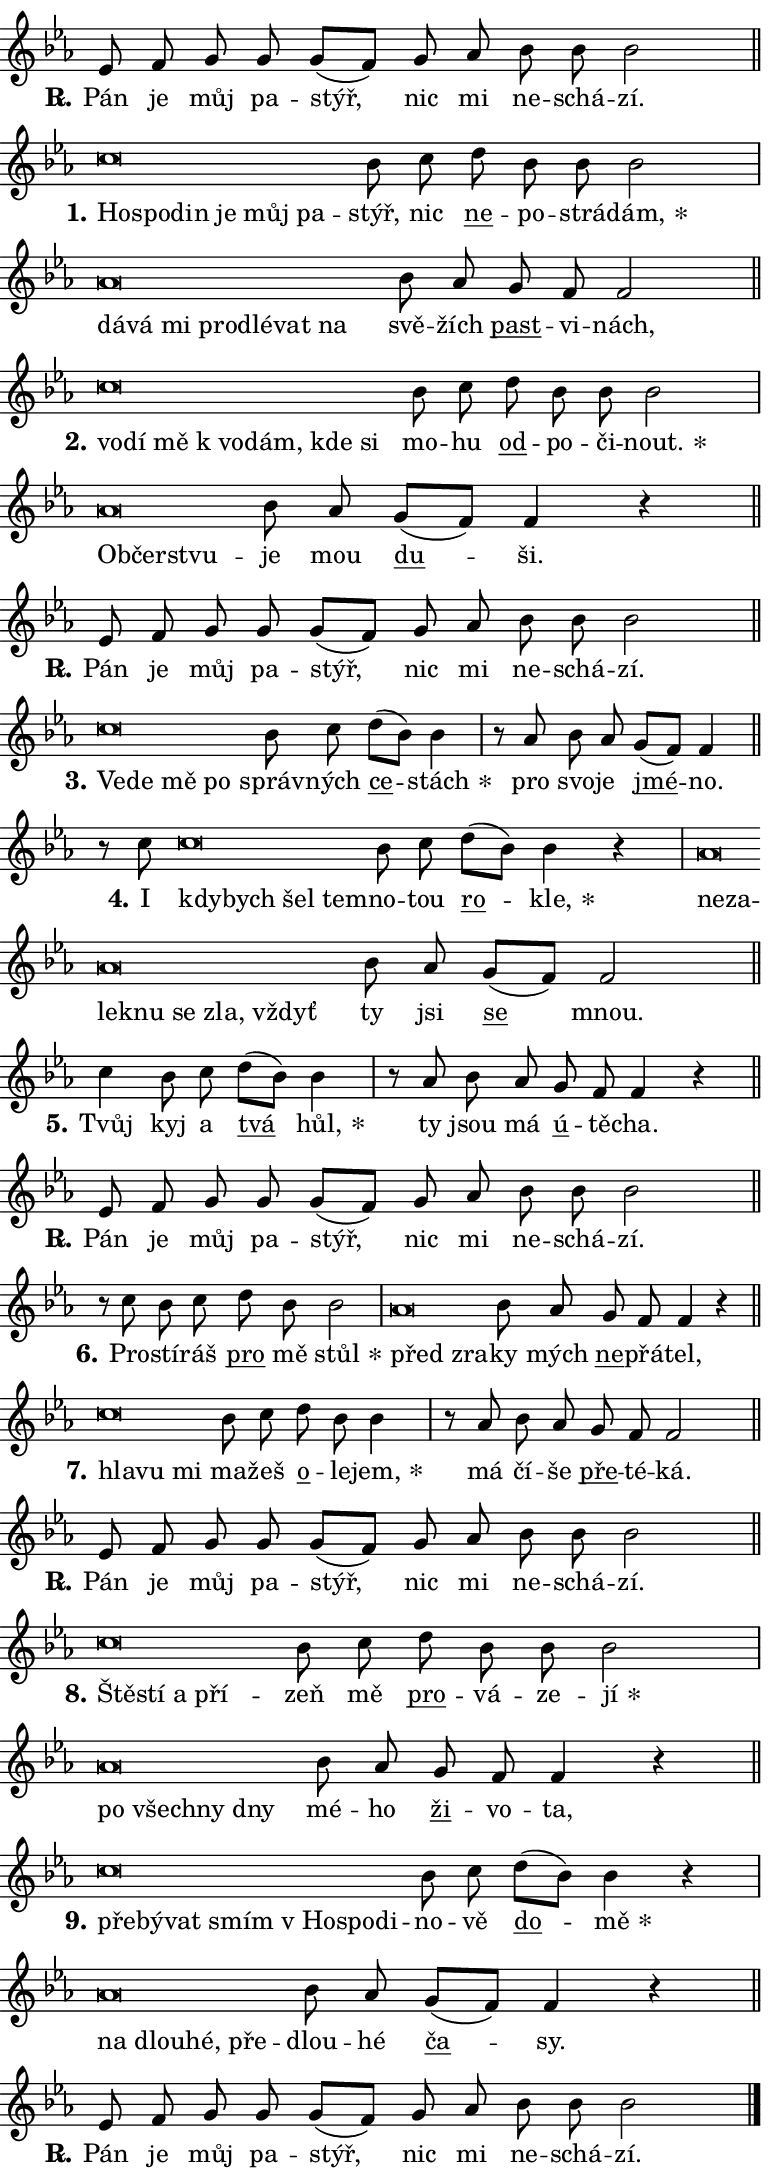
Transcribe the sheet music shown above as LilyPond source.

\version "2.24.0"
\header { tagline = "" }
\paper {
  indent = 0\cm
  top-margin = 0\cm
  right-margin = 0.13\cm % to fit lyric hyphens
  bottom-margin = 0\cm
  left-margin = 0\cm
  paper-width = 13\cm
  page-breaking = #ly:one-page-breaking
  system-system-spacing.basic-distance = #11
  score-system-spacing.basic-distance = #11
  ragged-last = ##f
}


%% Author: Thomas Morley
%% https://lists.gnu.org/archive/html/lilypond-user/2020-05/msg00002.html
#(define (line-position grob)
"Returns position of @var[grob} in current system:
   @code{'start}, if at first time-step
   @code{'end}, if at last time-step
   @code{'middle} otherwise
"
  (let* ((col (ly:item-get-column grob))
         (ln (ly:grob-object col 'left-neighbor))
         (rn (ly:grob-object col 'right-neighbor))
         (col-to-check-left (if (ly:grob? ln) ln col))
         (col-to-check-right (if (ly:grob? rn) rn col))
         (break-dir-left
           (and
             (ly:grob-property col-to-check-left 'non-musical #f)
             (ly:item-break-dir col-to-check-left)))
         (break-dir-right
           (and
             (ly:grob-property col-to-check-right 'non-musical #f)
             (ly:item-break-dir col-to-check-right))))
        (cond ((eqv? 1 break-dir-left) 'start)
              ((eqv? -1 break-dir-right) 'end)
              (else 'middle))))

#(define (tranparent-at-line-position vctor)
  (lambda (grob)
  "Relying on @code{line-position} select the relevant enry from @var{vctor}.
Used to determine transparency,"
    (case (line-position grob)
      ((end) (not (vector-ref vctor 0)))
      ((middle) (not (vector-ref vctor 1)))
      ((start) (not (vector-ref vctor 2))))))

noteHeadBreakVisibility =
#(define-music-function (break-visibility)(vector?)
"Makes @code{NoteHead}s transparent relying on @var{break-visibility}"
#{
  \override NoteHead.transparent =
    #(tranparent-at-line-position break-visibility)
#})

#(define delete-ledgers-for-transparent-note-heads
  (lambda (grob)
    "Reads whether a @code{NoteHead} is transparent.
If so this @code{NoteHead} is removed from @code{'note-heads} from
@var{grob}, which is supposed to be @code{LedgerLineSpanner}.
As a result ledgers are not printed for this @code{NoteHead}"
    (let* ((nhds-array (ly:grob-object grob 'note-heads))
           (nhds-list
             (if (ly:grob-array? nhds-array)
                 (ly:grob-array->list nhds-array)
                 '()))
           ;; Relies on the transparent-property being done before
           ;; Staff.LedgerLineSpanner.after-line-breaking is executed.
           ;; This is fragile ...
           (to-keep
             (remove
               (lambda (nhd)
                 (ly:grob-property nhd 'transparent #f))
               nhds-list)))
      ;; TODO find a better method to iterate over grob-arrays, similiar
      ;; to filter/remove etc for lists
      ;; For now rebuilt from scratch
      (set! (ly:grob-object grob 'note-heads)  '())
      (for-each
        (lambda (nhd)
          (ly:pointer-group-interface::add-grob grob 'note-heads nhd))
        to-keep))))

squashNotes = {
  \override NoteHead.X-extent = #'(-0.2 . 0.2)
  \override NoteHead.Y-extent = #'(-0.75 . 0)
  \override NoteHead.stencil =
    #(lambda (grob)
       (let ((pos (ly:grob-property grob 'staff-position)))
         (begin
           (if (< pos -7) (display "ERROR: Lower brevis then expected\n") (display ""))
           (if (<= pos -6) ly:text-interface::print ly:note-head::print))))
}
unSquashNotes = {
  \revert NoteHead.X-extent
  \revert NoteHead.Y-extent
  \revert NoteHead.stencil
}

hideNotes = \noteHeadBreakVisibility #begin-of-line-visible
unHideNotes = \noteHeadBreakVisibility #all-visible

% work-around for resetting accidentals
% https://lilypond.org/doc/v2.23/Documentation/notation/displaying-rhythms#unmetered-music
cadenzaMeasure = {
  \cadenzaOff
  \partial 1024 s1024
  \cadenzaOn
}

#(define-markup-command (accent layout props text) (markup?)
  "Underline accented syllable"
  (interpret-markup layout props
    #{\markup \override #'(offset . 4.3) \underline { #text }#}))

responsum = \markup \concat {
  "R" \hspace #-1.05 \path #0.1 #'((moveto 0 0.07) (lineto 0.9 0.8)) \hspace #0.05 "."
}

spaceSize = #0.6828661417322834 % exact space size for TeX Gyre Schola

\layout {
  \context {
    \Staff
    \remove "Time_signature_engraver"
    \override LedgerLineSpanner.after-line-breaking = #delete-ledgers-for-transparent-note-heads
  }
  \context {
    \Lyrics {
      \override LyricSpace.minimum-distance = \spaceSize
      \override LyricText.font-name = #"TeX Gyre Schola"
      \override LyricText.font-size = 1
      \override StanzaNumber.font-name = #"TeX Gyre Schola Bold"
      \override StanzaNumber.font-size = 1
    }
  }
  \context {
    \Score 
    \override NoteHead.text =
      #(lambda (grob) 
        (let ((pos (ly:grob-property grob 'staff-position)))
          #{\markup {
            \combine
              \halign #-0.55 \raise #(if (= pos -6) 0 0.5) \override #'(thickness . 2) \draw-line #'(3.2 . 0)
              \musicglyph "noteheads.sM1"
          }#}))
  }
}

% magnetic-lyrics.ily
%
%   written by
%     Jean Abou Samra <jean@abou-samra.fr>
%     Werner Lemberg <wl@gnu.org>
%
%   adapted by
%     Jiri Hon <jiri.hon@gmail.com>
%
% Version 2022-Apr-15

% https://www.mail-archive.com/lilypond-user@gnu.org/msg149350.html

#(define (Left_hyphen_pointer_engraver context)
   "Collect syllable-hyphen-syllable occurrences in lyrics and store
them in properties.  This engraver only looks to the left.  For
example, if the lyrics input is @code{foo -- bar}, it does the
following.

@itemize @bullet
@item
Set the @code{text} property of the @code{LyricHyphen} grob between
@q{foo} and @q{bar} to @code{foo}.

@item
Set the @code{left-hyphen} property of the @code{LyricText} grob with
text @q{foo} to the @code{LyricHyphen} grob between @q{foo} and
@q{bar}.
@end itemize

Use this auxiliary engraver in combination with the
@code{lyric-@/text::@/apply-@/magnetic-@/offset!} hook."
   (let ((hyphen #f)
         (text #f))
     (make-engraver
      (acknowledgers
       ((lyric-syllable-interface engraver grob source-engraver)
        (set! text grob)))
      (end-acknowledgers
       ((lyric-hyphen-interface engraver grob source-engraver)
        ;(when (not (grob::has-interface grob 'lyric-space-interface))
          (set! hyphen grob)));)
      ((stop-translation-timestep engraver)
       (when (and text hyphen)
         (ly:grob-set-object! text 'left-hyphen hyphen))
       (set! text #f)
       (set! hyphen #f)))))

#(define (lyric-text::apply-magnetic-offset! grob)
   "If the space between two syllables is less than the value in
property @code{LyricText@/.details@/.squash-threshold}, move the right
syllable to the left so that it gets concatenated with the left
syllable.

Use this function as a hook for
@code{LyricText@/.after-@/line-@/breaking} if the
@code{Left_@/hyphen_@/pointer_@/engraver} is active."
   (let ((hyphen (ly:grob-object grob 'left-hyphen #f)))
     (when hyphen
       (let ((left-text (ly:spanner-bound hyphen LEFT)))
         (when (grob::has-interface left-text 'lyric-syllable-interface)
           (let* ((common (ly:grob-common-refpoint grob left-text X))
                  (this-x-ext (ly:grob-extent grob common X))
                  (left-x-ext
                   (begin
                     ;; Trigger magnetism for left-text.
                     (ly:grob-property left-text 'after-line-breaking)
                     (ly:grob-extent left-text common X)))
                  ;; `delta` is the gap width between two syllables.
                  (delta (- (interval-start this-x-ext)
                            (interval-end left-x-ext)))
                  (details (ly:grob-property grob 'details))
                  (threshold (assoc-get 'squash-threshold details 0.2)))
             (when (< delta threshold)
               (let* (;; We have to manipulate the input text so that
                      ;; ligatures crossing syllable boundaries are not
                      ;; disabled.  For languages based on the Latin
                      ;; script this is essentially a beautification.
                      ;; However, for non-Western scripts it can be a
                      ;; necessity.
                      (lt (ly:grob-property left-text 'text))
                      (rt (ly:grob-property grob 'text))
                      (is-space (grob::has-interface hyphen 'lyric-space-interface))
                      (space (if is-space " " ""))
                      (extra-delta (if is-space spaceSize 0))
                      ;; Append new syllable.
                      (ltrt-space (if (and (string? lt) (string? rt))
                                (string-append lt space rt)
                                (make-concat-markup (list lt space rt))))
                      ;; Right-align `ltrt` to the right side.
                      (ltrt-space-markup (grob-interpret-markup
                               grob
                               (make-translate-markup
                                (cons (interval-length this-x-ext) 0)
                                (make-right-align-markup ltrt-space)))))
                 (begin
                   ;; Don't print `left-text`.
                   (ly:grob-set-property! left-text 'stencil #f)
                   ;; Set text and stencil (which holds all collected
                   ;; syllables so far) and shift it to the left.
                   (ly:grob-set-property! grob 'text ltrt-space)
                   (ly:grob-set-property! grob 'stencil ltrt-space-markup)
                   (ly:grob-translate-axis! grob (- (- delta extra-delta)) X))))))))))


#(define (lyric-hyphen::displace-bounds-first grob)
   ;; Make very sure this callback isn't triggered too early.
   (let ((left (ly:spanner-bound grob LEFT))
         (right (ly:spanner-bound grob RIGHT)))
     (ly:grob-property left 'after-line-breaking)
     (ly:grob-property right 'after-line-breaking)
     (ly:lyric-hyphen::print grob)))

squashThreshold = #0.4

\layout {
  \context {
    \Lyrics
    \consists #Left_hyphen_pointer_engraver
    \override LyricText.after-line-breaking =
      #lyric-text::apply-magnetic-offset!
    \override LyricHyphen.stencil = #lyric-hyphen::displace-bounds-first
    \override LyricText.details.squash-threshold = \squashThreshold
    \override LyricHyphen.minimum-distance = 0
    \override LyricHyphen.minimum-length = \squashThreshold
  }
}

squashText = \override LyricText.details.squash-threshold = 9999
unSquashText = \override LyricText.details.squash-threshold = \squashThreshold

leftText = \override LyricText.self-alignment-X = #LEFT
unLeftText = \revert LyricText.self-alignment-X

starOffset = #(lambda (grob) 
                (let ((x_offset (ly:self-alignment-interface::aligned-on-x-parent grob)))
                  (if (= x_offset 0) 0 (+ x_offset 1.2))))

star = #(define-music-function (syllable)(string?)
"Append star separator at the end of a syllable"
#{
  \once \override LyricText.X-offset = #starOffset
  \lyricmode { \markup {
    #syllable
    \override #'((font-name . "TeX Gyre Schola Bold")) \hspace #0.2 \lower #0.65 \larger "*"
  } }
#})

starAccent = #(define-music-function (syllable)(string?)
"Append star separator at the end of a syllable and make accent"
#{
  \once \override LyricText.X-offset = #starOffset
  \lyricmode { \markup {
    \accent #syllable
    \override #'((font-name . "TeX Gyre Schola Bold")) \hspace #0.2 \lower #0.65 \larger "*"
  } }
#})

breath = #(define-music-function (syllable)(string?)
"Append breathing indicator at the end of a syllable"
#{
  \lyricmode { \markup { #syllable "+" } }
#})

optionalBreath = #(define-music-function (syllable)(string?)
"Append optional breathing indicator at the end of a syllable"
#{
  \lyricmode { \markup { #syllable "(+)" } }
#})


\score {
    <<
        \new Voice = "melody" { \cadenzaOn \key es \major \relative { es'8 f g g g[( f)] \bar "" g as bes bes bes2 \cadenzaMeasure \bar "||" \break } }
        \new Lyrics \lyricsto "melody" { \lyricmode { \set stanza = \responsum
Pán je můj pa -- stýř, nic mi ne -- schá -- zí. } }
    >>
    \layout {}
}

\score {
    <<
        \new Voice = "melody" { \cadenzaOn \key es \major \relative { \squashNotes c''\breve*1/16 \hideNotes \breve*1/16 \bar "" \breve*1/16 \bar "" \breve*1/16 \bar "" \breve*1/16 \breve*1/16 \bar "" \unHideNotes \unSquashNotes bes8 c \bar "" d bes bes bes2 \cadenzaMeasure \bar "|" \squashNotes as\breve*1/16 \hideNotes \breve*1/16 \bar "" \breve*1/16 \bar "" \breve*1/16 \bar "" \breve*1/16 \bar "" \breve*1/16 \breve*1/16 \bar "" \unHideNotes \unSquashNotes bes8 as \bar "" g f f2 \cadenzaMeasure \bar "||" \break } }
        \new Lyrics \lyricsto "melody" { \lyricmode { \set stanza = "1."
\leftText Ho -- \squashText spo -- din je můj pa -- \unLeftText \unSquashText stýř, nic \markup \accent ne -- po -- strá -- \star dám, \leftText dá -- \squashText vá mi pro -- dlé -- vat na \unLeftText \unSquashText svě -- žích \markup \accent past -- vi -- nách, } }
    >>
    \layout {}
}

\score {
    <<
        \new Voice = "melody" { \cadenzaOn \key es \major \relative { \squashNotes c''\breve*1/16 \hideNotes \breve*1/16 \bar "" \breve*1/16 \bar "" \breve*1/16 \bar "" \breve*1/16 \bar "" \breve*1/16 \breve*1/16 \bar "" \unHideNotes \unSquashNotes bes8 c \bar "" d bes bes bes2 \cadenzaMeasure \bar "|" \squashNotes as\breve*1/16 \hideNotes \breve*1/16 \breve*1/16 \bar "" \unHideNotes \unSquashNotes bes8 as \bar "" g[( f)] f4 r \cadenzaMeasure \bar "||" \break } }
        \new Lyrics \lyricsto "melody" { \lyricmode { \set stanza = "2."
\leftText vo -- \squashText dí mě "k vo" -- dám, kde si \unLeftText \unSquashText mo -- hu \markup \accent od -- po -- či -- \star nout. \leftText Ob -- \squashText čerst -- vu -- \unLeftText \unSquashText je mou \markup \accent du -- ši. } }
    >>
    \layout {}
}

\score {
    <<
        \new Voice = "melody" { \cadenzaOn \key es \major \relative { es'8 f g g g[( f)] \bar "" g as bes bes bes2 \cadenzaMeasure \bar "||" \break } }
        \new Lyrics \lyricsto "melody" { \lyricmode { \set stanza = \responsum
Pán je můj pa -- stýř, nic mi ne -- schá -- zí. } }
    >>
    \layout {}
}

\score {
    <<
        \new Voice = "melody" { \cadenzaOn \key es \major \relative { \squashNotes c''\breve*1/16 \hideNotes \breve*1/16 \bar "" \breve*1/16 \breve*1/16 \bar "" \unHideNotes \unSquashNotes bes8 c \bar "" d[( bes)] bes4 \cadenzaMeasure \bar "|" r8 as bes8 as \bar "" g[( f)] f4 \cadenzaMeasure \bar "||" \break } }
        \new Lyrics \lyricsto "melody" { \lyricmode { \set stanza = "3."
\leftText Ve -- \squashText de mě po \unLeftText \unSquashText správ -- ných \markup \accent ce -- \star stách pro svo -- je \markup \accent jmé -- no. } }
    >>
    \layout {}
}

\score {
    <<
        \new Voice = "melody" { \cadenzaOn \key es \major \relative { r8 c'' \squashNotes c\breve*1/16 \hideNotes \breve*1/16 \bar "" \breve*1/16 \breve*1/16 \bar "" \unHideNotes \unSquashNotes bes8 c \bar "" d[( bes)] bes4 r \cadenzaMeasure \bar "|" \squashNotes as\breve*1/16 \hideNotes \breve*1/16 \bar "" \breve*1/16 \bar "" \breve*1/16 \bar "" \breve*1/16 \bar "" \breve*1/16 \breve*1/16 \bar "" \unHideNotes \unSquashNotes bes8 as \bar "" g[( f)] f2 \cadenzaMeasure \bar "||" \break } }
        \new Lyrics \lyricsto "melody" { \lyricmode { \set stanza = "4."
I \leftText kdy -- \squashText bych šel tem -- \unLeftText \unSquashText no -- tou \markup \accent ro -- \star kle, \leftText ne -- \squashText za -- lek -- nu se zla, vždyť \unLeftText \unSquashText ty jsi \markup \accent se mnou. } }
    >>
    \layout {}
}

\score {
    <<
        \new Voice = "melody" { \cadenzaOn \key es \major \relative { c''4 bes8 c \bar "" d[( bes)] bes4 \cadenzaMeasure \bar "|" r8 as bes8 as \bar "" g f f4 r \cadenzaMeasure \bar "||" \break } }
        \new Lyrics \lyricsto "melody" { \lyricmode { \set stanza = "5."
Tvůj kyj a \markup \accent tvá \star hůl, ty jsou má \markup \accent ú -- tě -- cha. } }
    >>
    \layout {}
}

\score {
    <<
        \new Voice = "melody" { \cadenzaOn \key es \major \relative { es'8 f g g g[( f)] \bar "" g as bes bes bes2 \cadenzaMeasure \bar "||" \break } }
        \new Lyrics \lyricsto "melody" { \lyricmode { \set stanza = \responsum
Pán je můj pa -- stýř, nic mi ne -- schá -- zí. } }
    >>
    \layout {}
}

\score {
    <<
        \new Voice = "melody" { \cadenzaOn \key es \major \relative { r8 c'' bes8 c \bar "" d bes bes2 \cadenzaMeasure \bar "|" \squashNotes as\breve*1/16 \hideNotes \breve*1/16 \bar "" \unHideNotes \unSquashNotes bes8 as \bar "" g f f4 r \cadenzaMeasure \bar "||" \break } }
        \new Lyrics \lyricsto "melody" { \lyricmode { \set stanza = "6."
Pro -- stí -- ráš \markup \accent pro mě \star stůl \leftText před \squashText zra -- \unLeftText \unSquashText ky mých \markup \accent ne -- přá -- tel, } }
    >>
    \layout {}
}

\score {
    <<
        \new Voice = "melody" { \cadenzaOn \key es \major \relative { \squashNotes c''\breve*1/16 \hideNotes \breve*1/16 \breve*1/16 \bar "" \unHideNotes \unSquashNotes bes8 c \bar "" d bes bes4 \cadenzaMeasure \bar "|" r8 as bes8 as \bar "" g f f2 \cadenzaMeasure \bar "||" \break } }
        \new Lyrics \lyricsto "melody" { \lyricmode { \set stanza = "7."
\leftText hla -- \squashText vu mi \unLeftText \unSquashText ma -- žeš \markup \accent o -- le -- \star jem, má čí -- še \markup \accent pře -- té -- ká. } }
    >>
    \layout {}
}

\score {
    <<
        \new Voice = "melody" { \cadenzaOn \key es \major \relative { es'8 f g g g[( f)] \bar "" g as bes bes bes2 \cadenzaMeasure \bar "||" \break } }
        \new Lyrics \lyricsto "melody" { \lyricmode { \set stanza = \responsum
Pán je můj pa -- stýř, nic mi ne -- schá -- zí. } }
    >>
    \layout {}
}

\score {
    <<
        \new Voice = "melody" { \cadenzaOn \key es \major \relative { \squashNotes c''\breve*1/16 \hideNotes \breve*1/16 \bar "" \breve*1/16 \breve*1/16 \bar "" \unHideNotes \unSquashNotes bes8 c \bar "" d bes bes bes2 \cadenzaMeasure \bar "|" \squashNotes as\breve*1/16 \hideNotes \breve*1/16 \bar "" \breve*1/16 \breve*1/16 \bar "" \unHideNotes \unSquashNotes bes8 as \bar "" g f f4 r \cadenzaMeasure \bar "||" \break } }
        \new Lyrics \lyricsto "melody" { \lyricmode { \set stanza = "8."
\leftText Ště -- \squashText stí a pří -- \unLeftText \unSquashText zeň mě \markup \accent pro -- vá -- ze -- \star jí \leftText po \squashText všech -- ny dny \unLeftText \unSquashText mé -- ho \markup \accent ži -- vo -- ta, } }
    >>
    \layout {}
}

\score {
    <<
        \new Voice = "melody" { \cadenzaOn \key es \major \relative { \squashNotes c''\breve*1/16 \hideNotes \breve*1/16 \bar "" \breve*1/16 \bar "" \breve*1/16 \bar "" \breve*1/16 \bar "" \breve*1/16 \breve*1/16 \bar "" \unHideNotes \unSquashNotes bes8 c \bar "" d[( bes)] bes4 r \cadenzaMeasure \bar "|" \squashNotes as\breve*1/16 \hideNotes \breve*1/16 \bar "" \breve*1/16 \breve*1/16 \bar "" \unHideNotes \unSquashNotes bes8 as \bar "" g[( f)] f4 r \cadenzaMeasure \bar "||" \break } }
        \new Lyrics \lyricsto "melody" { \lyricmode { \set stanza = "9."
\leftText pře -- \squashText bý -- vat smím "v Ho" -- spo -- di -- \unLeftText \unSquashText no -- vě \markup \accent do -- \star mě \leftText na \squashText dlou -- hé, pře -- \unLeftText \unSquashText dlou -- hé \markup \accent ča -- sy. } }
    >>
    \layout {}
}

\score {
    <<
        \new Voice = "melody" { \cadenzaOn \key es \major \relative { es'8 f g g g[( f)] \bar "" g as bes bes bes2 \cadenzaMeasure \bar "||" \break } \bar "|." }
        \new Lyrics \lyricsto "melody" { \lyricmode { \set stanza = \responsum
Pán je můj pa -- stýř, nic mi ne -- schá -- zí. } }
    >>
    \layout {}
}
